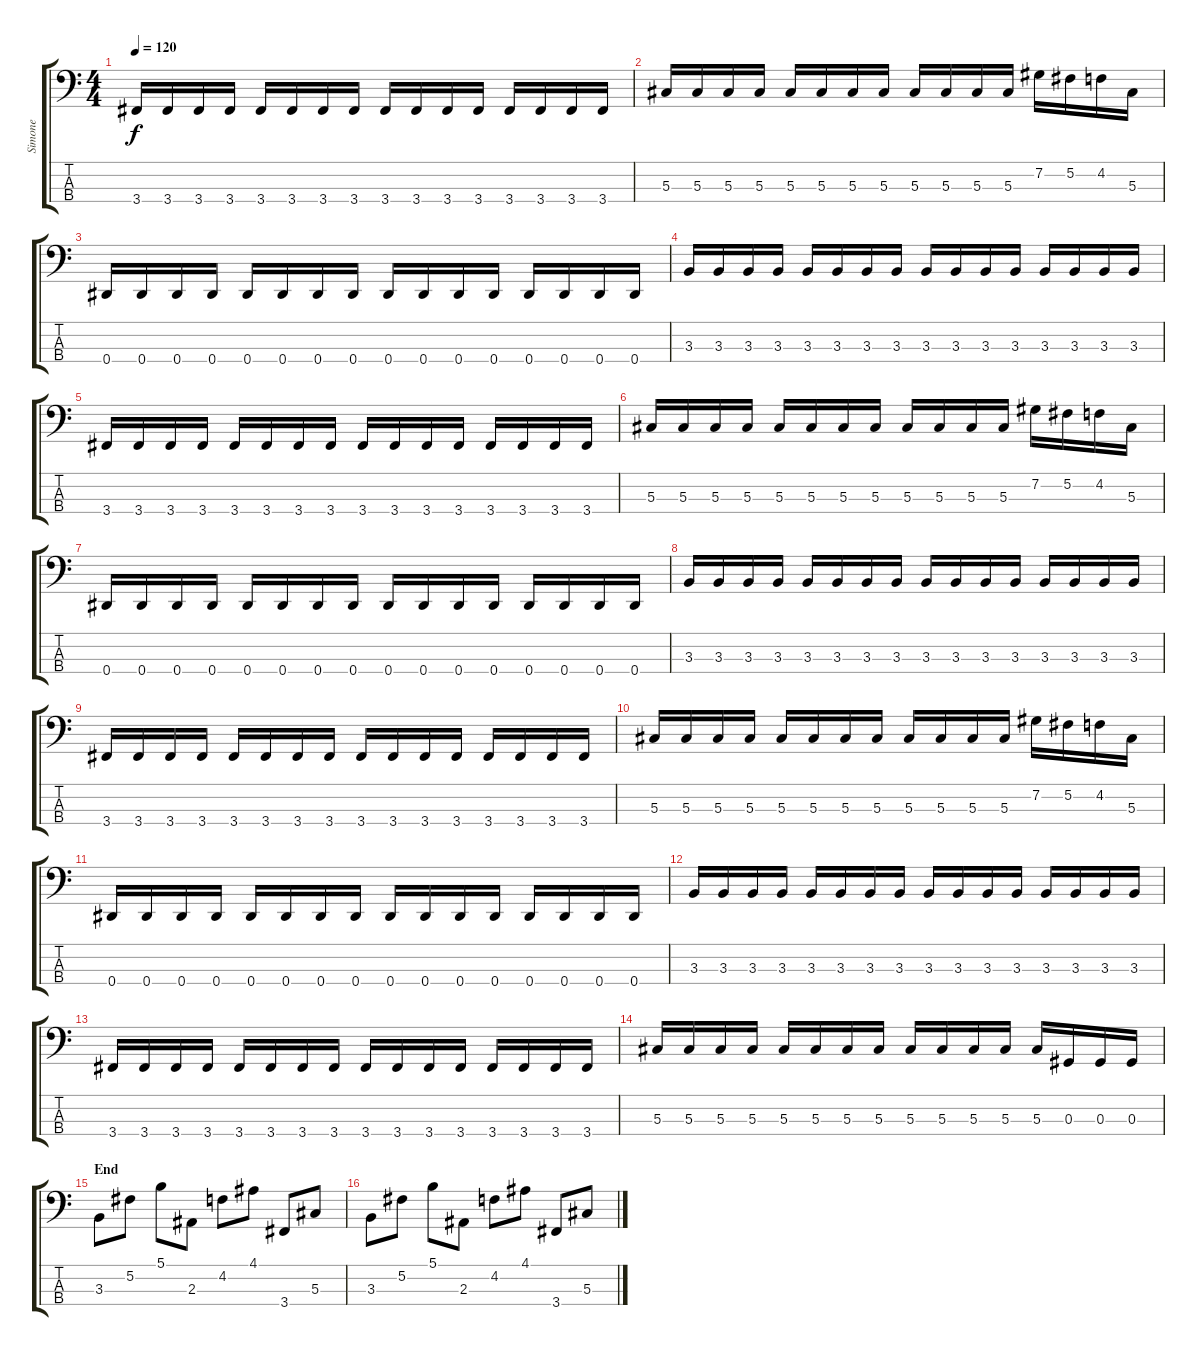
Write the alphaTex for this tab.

\track ("Simone" "Simone") {instrument electricbassfinger}
\staff {score tabs}
\tuning (Gb2 Db2 Ab1 Eb1) {hide}
\ts (4 4)
\tempo 120
\clef f4
\ks c
3.4.16{dy f} 3.4.16 3.4.16 3.4.16 3.4.16 3.4.16 3.4.16 3.4.16 3.4.16 3.4.16 3.4.16 3.4.16 3.4.16 3.4.16 3.4.16 3.4.16 |
5.3.16 5.3.16 5.3.16 5.3.16 5.3.16 5.3.16 5.3.16 5.3.16 5.3.16 5.3.16 5.3.16 5.3.16 7.2.16 5.2.16 4.2.16 5.3.16 |
0.4.16 0.4.16 0.4.16 0.4.16 0.4.16 0.4.16 0.4.16 0.4.16 0.4.16 0.4.16 0.4.16 0.4.16 0.4.16 0.4.16 0.4.16 0.4.16 |
3.3.16 3.3.16 3.3.16 3.3.16 3.3.16 3.3.16 3.3.16 3.3.16 3.3.16 3.3.16 3.3.16 3.3.16 3.3.16 3.3.16 3.3.16 3.3.16 |
3.4.16 3.4.16 3.4.16 3.4.16 3.4.16 3.4.16 3.4.16 3.4.16 3.4.16 3.4.16 3.4.16 3.4.16 3.4.16 3.4.16 3.4.16 3.4.16 |
5.3.16 5.3.16 5.3.16 5.3.16 5.3.16 5.3.16 5.3.16 5.3.16 5.3.16 5.3.16 5.3.16 5.3.16 7.2.16 5.2.16 4.2.16 5.3.16 |
0.4.16 0.4.16 0.4.16 0.4.16 0.4.16 0.4.16 0.4.16 0.4.16 0.4.16 0.4.16 0.4.16 0.4.16 0.4.16 0.4.16 0.4.16 0.4.16 |
3.3.16 3.3.16 3.3.16 3.3.16 3.3.16 3.3.16 3.3.16 3.3.16 3.3.16 3.3.16 3.3.16 3.3.16 3.3.16 3.3.16 3.3.16 3.3.16 |
3.4.16 3.4.16 3.4.16 3.4.16 3.4.16 3.4.16 3.4.16 3.4.16 3.4.16 3.4.16 3.4.16 3.4.16 3.4.16 3.4.16 3.4.16 3.4.16 |
5.3.16 5.3.16 5.3.16 5.3.16 5.3.16 5.3.16 5.3.16 5.3.16 5.3.16 5.3.16 5.3.16 5.3.16 7.2.16 5.2.16 4.2.16 5.3.16 |
0.4.16 0.4.16 0.4.16 0.4.16 0.4.16 0.4.16 0.4.16 0.4.16 0.4.16 0.4.16 0.4.16 0.4.16 0.4.16 0.4.16 0.4.16 0.4.16 |
3.3.16 3.3.16 3.3.16 3.3.16 3.3.16 3.3.16 3.3.16 3.3.16 3.3.16 3.3.16 3.3.16 3.3.16 3.3.16 3.3.16 3.3.16 3.3.16 |
3.4.16 3.4.16 3.4.16 3.4.16 3.4.16 3.4.16 3.4.16 3.4.16 3.4.16 3.4.16 3.4.16 3.4.16 3.4.16 3.4.16 3.4.16 3.4.16 |
5.3.16 5.3.16 5.3.16 5.3.16 5.3.16 5.3.16 5.3.16 5.3.16 5.3.16 5.3.16 5.3.16 5.3.16 5.3.16 0.3.16 0.3.16 0.3.16 |
\section ("" "End")
3.3.8 5.2.8 5.1.8 2.3.8 4.2.8 4.1.8 3.4.8 5.3.8 |
3.3.8 5.2.8 5.1.8 2.3.8 4.2.8 4.1.8 3.4.8 5.3.8
